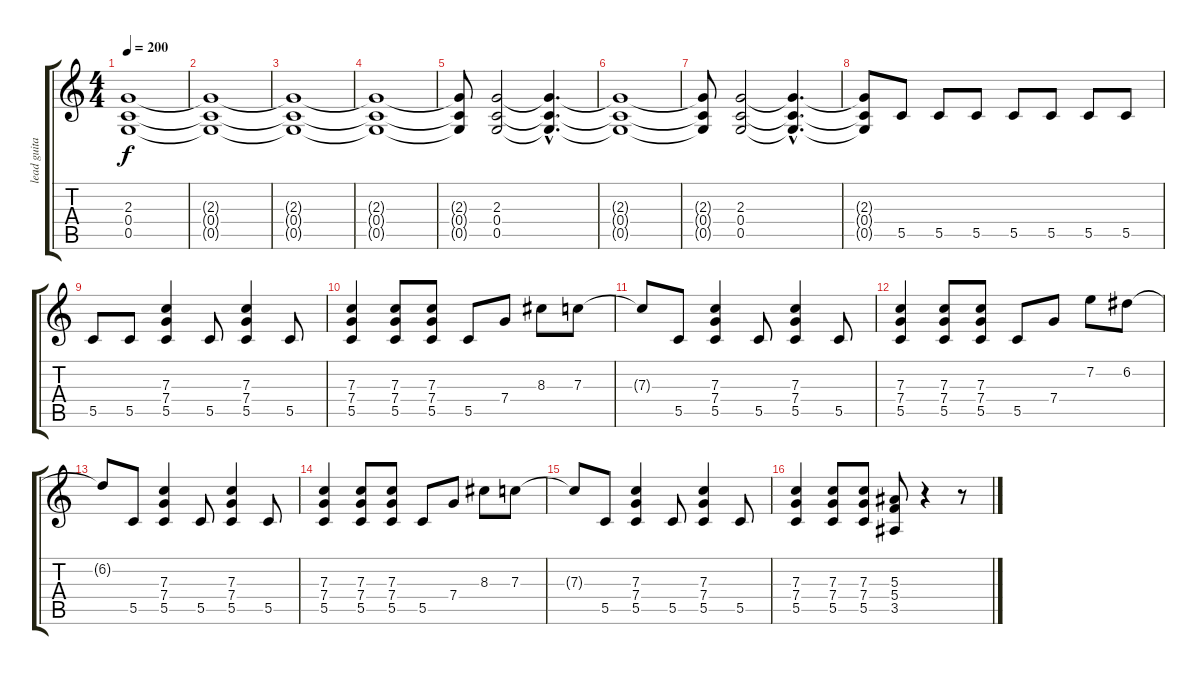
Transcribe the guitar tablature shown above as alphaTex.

\track ("lead guitar" "lead guita") {instrument overdrivenguitar}
\staff {score tabs}
\tuning (D4 A3 F3 C3 G2 D2) {hide}
\ts (4 4)
\tempo 200
\clef g2
\ks c
(2.3 0.4 0.5).1{dy f} |
(2.3{t} 0.4{t} 0.5{t}).1 |
(2.3{t} 0.4{t} 0.5{t}).1 |
(2.3{t} 0.4{t} 0.5{t}).1 |
(2.3{t} 0.4{t} 0.5{t}).8 (2.3 0.4 0.5).2 (2.3{hac t} 0.4{hac t} 0.5{hac t}).4{d} |
(2.3{t} 0.4{t} 0.5{t}).1 |
(2.3{t} 0.4{t} 0.5{t}).8 (2.3 0.4 0.5).2 (2.3{hac t} 0.4{hac t} 0.5{hac t}).4{d} |
(2.3{t} 0.4{t} 0.5{t}).8 5.5.8 5.5.8 5.5.8 5.5.8 5.5.8 5.5.8 5.5.8 |
5.5.8 5.5.8 (7.3 7.4 5.5).4 5.5.8 (7.3 7.4 5.5).4 5.5.8 |
(7.3 7.4 5.5).4 (7.3 7.4 5.5).8 (7.3 7.4 5.5).8 5.5.8 7.4.8 8.3.8 7.3.8 |
7.3{t}.8 5.5.8 (7.3 7.4 5.5).4 5.5.8 (7.3 7.4 5.5).4 5.5.8 |
(7.3 7.4 5.5).4 (7.3 7.4 5.5).8 (7.3 7.4 5.5).8 5.5.8 7.4.8 7.2.8 6.2.8 |
6.2{t}.8 5.5.8 (7.3 7.4 5.5).4 5.5.8 (7.3 7.4 5.5).4 5.5.8 |
(7.3 7.4 5.5).4 (7.3 7.4 5.5).8 (7.3 7.4 5.5).8 5.5.8 7.4.8 8.3.8 7.3.8 |
7.3{t}.8 5.5.8 (7.3 7.4 5.5).4 5.5.8 (7.3 7.4 5.5).4 5.5.8 |
(7.3 7.4 5.5).4 (7.3 7.4 5.5).8 (7.3 7.4 5.5).8 (5.3 5.4 3.5).8 r.4 r.8
